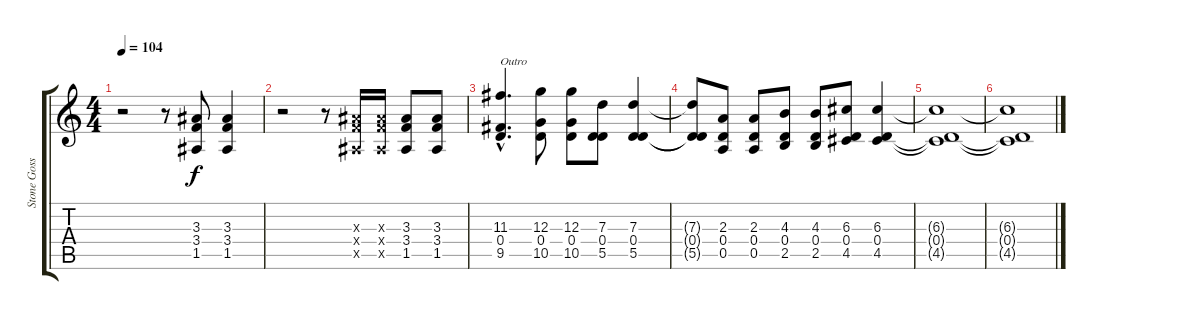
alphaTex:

\track ("Stone Gossard" "Stone Goss") {instrument electricguitarclean}
\staff {score tabs}
\tuning (E4 B3 G3 D3 A2 E2) {hide}
\ts (4 4)
\tempo 104
\clef g2
\ks c
r.2{dy f} r.8 (3.3 3.4 1.5).8{instrument distortionguitar} (3.3 3.4 1.5).4{instrument distortionguitar} |
r.2 r.8 (3.3{x} 3.4{x} 1.5{x}).16{instrument distortionguitar} (3.3{x} 3.4{x} 1.5{x}).16{instrument distortionguitar} (3.3 3.4 1.5).8{instrument distortionguitar} (3.3 3.4 1.5).8{instrument distortionguitar} |
(11.3{hac} 0.4{hac} 9.5{hac}).4{d txt "Outro" instrument electricguitarclean} (12.3 0.4 10.5).8 (12.3 0.4 10.5).8 (7.3 0.4 5.5).8 (7.3 0.4 5.5).4 |
(7.3{t} 0.4{t} 5.5{t}).8 (2.3 0.4 0.5).8 (2.3 0.4 0.5).8 (4.3 0.4 2.5).8 (4.3 0.4 2.5).8 (6.3 0.4 4.5).8 (6.3 0.4 4.5).4 |
(6.3{t} 0.4{t} 4.5{t}).1 |
(6.3{t} 0.4{t} 4.5{t}).1
